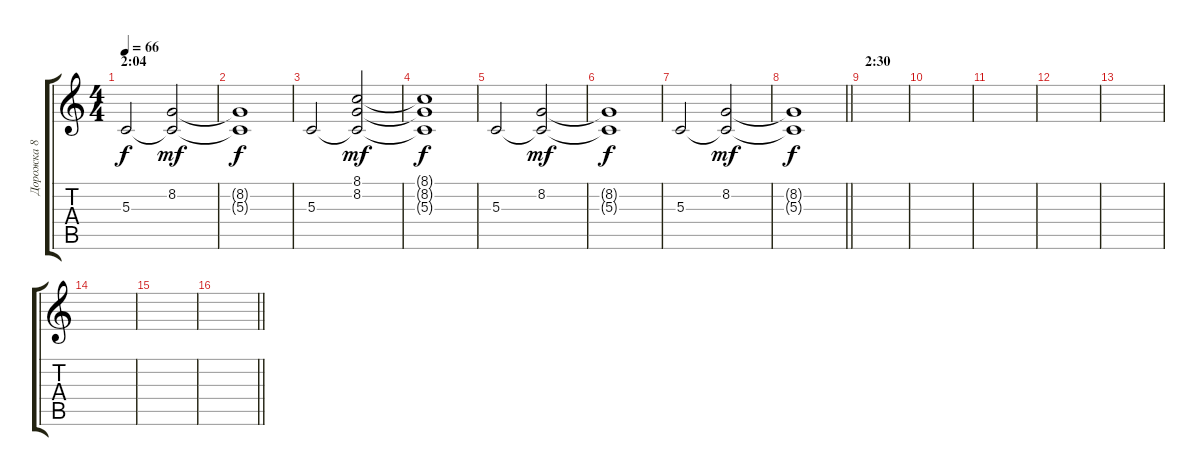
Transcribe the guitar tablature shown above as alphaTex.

\track ("Дорожка 8" "Дорожка 8") {instrument stringensemble1}
\staff {score tabs}
\tuning (E4 B3 G3 D3 A2 E2) {hide}
\ts (4 4)
\section ("" "2:04")
\tempo 66
\clef g2
\ks c
5.3.2{dy f} (8.2 5.3{t}).2{dy mf} |
(8.2{t} 5.3{t}).1{dy f} |
5.3.2 (8.1 8.2 5.3{t}).2{dy mf} |
(8.1{t} 8.2{t} 5.3{t}).1{dy f} |
5.3.2 (8.2 5.3{t}).2{dy mf} |
(8.2{t} 5.3{t}).1{dy f} |
5.3.2 (8.2 5.3{t}).2{dy mf} |
\barLineRight lightlight
(8.2{t} 5.3{t}).1{dy f} |
\section ("" "2:30")
|
|
|
|
|
|
|
\barLineRight lightlight
